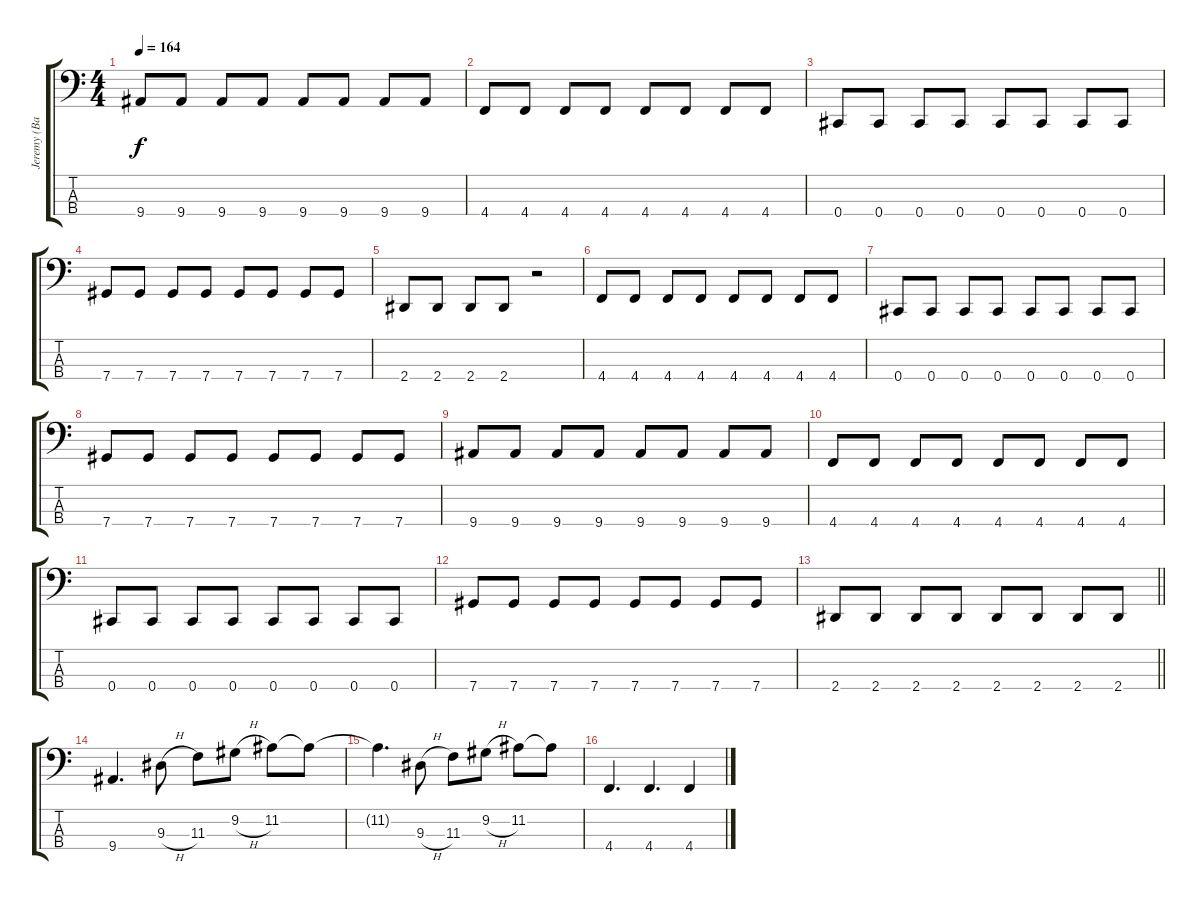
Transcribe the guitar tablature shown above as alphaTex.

\track ("Jeremy (Bass)" "Jeremy (Ba") {instrument electricbasspick}
\staff {score tabs}
\tuning (E2 B1 Gb1 Db1) {hide}
\ts (4 4)
\tempo 164
\clef f4
\ks c
9.4.8{dy f} 9.4.8 9.4.8 9.4.8 9.4.8 9.4.8 9.4.8 9.4.8 |
4.4.8 4.4.8 4.4.8 4.4.8 4.4.8 4.4.8 4.4.8 4.4.8 |
0.4.8 0.4.8 0.4.8 0.4.8 0.4.8 0.4.8 0.4.8 0.4.8 |
7.4.8 7.4.8 7.4.8 7.4.8 7.4.8 7.4.8 7.4.8 7.4.8 |
2.4.8 2.4.8 2.4.8 2.4.8 r.2 |
4.4.8 4.4.8 4.4.8 4.4.8 4.4.8 4.4.8 4.4.8 4.4.8 |
0.4.8 0.4.8 0.4.8 0.4.8 0.4.8 0.4.8 0.4.8 0.4.8 |
7.4.8 7.4.8 7.4.8 7.4.8 7.4.8 7.4.8 7.4.8 7.4.8 |
9.4.8 9.4.8 9.4.8 9.4.8 9.4.8 9.4.8 9.4.8 9.4.8 |
4.4.8 4.4.8 4.4.8 4.4.8 4.4.8 4.4.8 4.4.8 4.4.8 |
0.4.8 0.4.8 0.4.8 0.4.8 0.4.8 0.4.8 0.4.8 0.4.8 |
7.4.8 7.4.8 7.4.8 7.4.8 7.4.8 7.4.8 7.4.8 7.4.8 |
\barLineRight lightlight
2.4.8 2.4.8 2.4.8 2.4.8 2.4.8 2.4.8 2.4.8 2.4.8 |
9.4.4{d} 9.3{h}.8 11.3.8 9.2{h}.8 11.2.8 11.2{t}.8 |
11.2{t}.4{d} 9.3{h}.8 11.3.8 9.2{h}.8 11.2.8 11.2{t}.8 |
4.4.4{d} 4.4.4{d} 4.4{ss}.4
